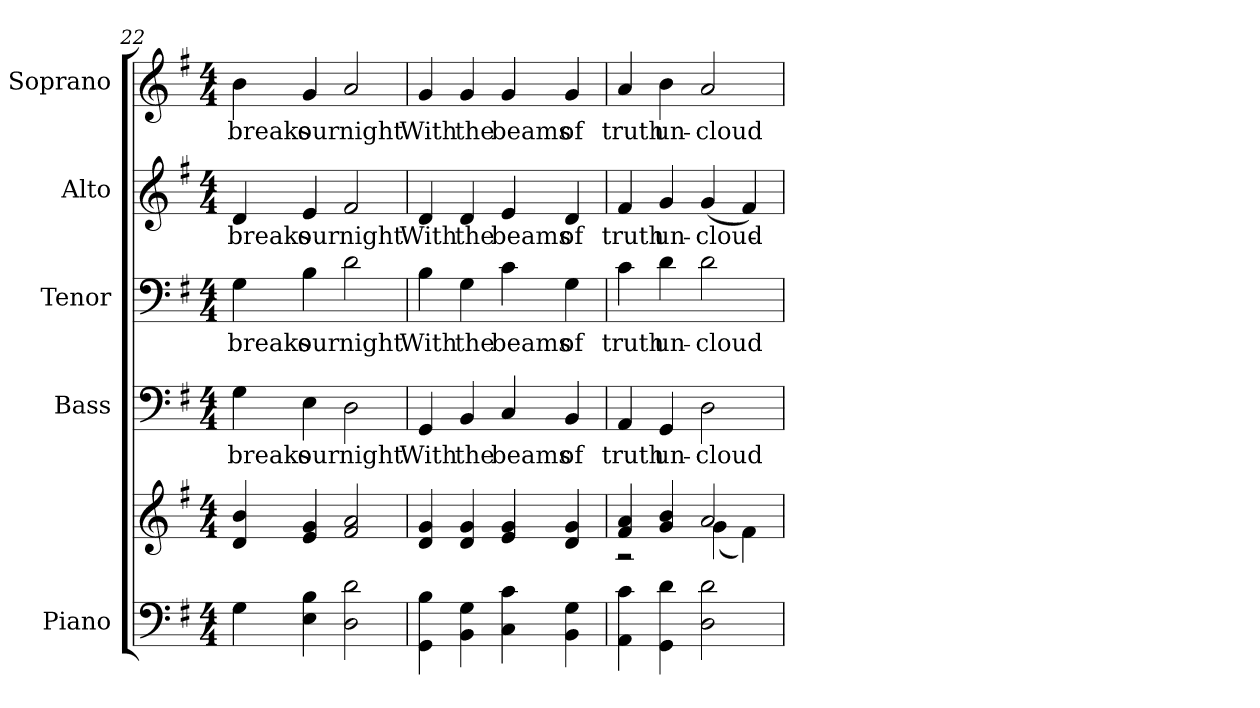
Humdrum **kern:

**kern	**kern	**kern	**text	**kern	**text	**kern	**text	**kern	**text
*part5	*part5	*part4	*part4	*part3	*part3	*part2	*part2	*part1	*part1
*staff6	*staff5	*staff4	*staff4	*staff3	*staff3	*staff2	*staff2	*staff1	*staff1
*I"Piano	*	*I"Bass	*	*I"Tenor	*	*I"Alto	*	*I"Soprano	*
*I'Pno.	*	*I'B.	*	*I'T.	*	*I'A.	*	*I'S.	*
!!LO:PB:g=z
*clefF4	*clefG2	*clefF4	*	*clefF4	*	*clefG2	*	*clefG2	*
*k[f#]	*k[f#]	*k[f#]	*	*k[f#]	*	*k[f#]	*	*k[f#]	*
*G:	*G:	*G:	*	*G:	*	*G:	*	*G:	*
*M4/4	*M4/4	*M4/4	*	*M4/4	*	*M4/4	*	*M4/4	*
=22	=22	=22	=22	=22	=22	=22	=22	=22	=22
!	!	!	!LO:LY:b:color=#000000	!	!	!	!	!	!
!	!	!	!	!	!LO:LY:b:color=#000000	!	!	!	!
!	!	!	!	!	!	!	!LO:LY:b:color=#000000	!	!
!	!	!	!	!	!	!	!	!	!LO:LY:b:color=#000000
4Gi\	4di/ 4bi	4Gi\	breaks	4Gi\	breaks	4di/	breaks	4bi\	breaks
!	!	!	!LO:LY:b:color=#000000	!	!	!	!	!	!
!	!	!	!	!	!LO:LY:b:color=#000000	!	!	!	!
!	!	!	!	!	!	!	!LO:LY:b:color=#000000	!	!
!	!	!	!	!	!	!	!	!	!LO:LY:b:color=#000000
4Ei\ 4Bi	4ei/ 4gi	4Ei\	our	4Bi\	our	4ei/	our	4gi/	our
!	!	!	!LO:LY:b:color=#000000	!	!	!	!	!	!
!	!	!	!	!	!LO:LY:b:color=#000000	!	!	!	!
!	!	!	!	!	!	!	!LO:LY:b:color=#000000	!	!
!	!	!	!	!	!	!	!	!	!LO:LY:b:color=#000000
2Di\ 2di	2f#i/ 2ai	2Di\	night	2di\	night	2f#i/	night	2ai/	night
=23	=23	=23	=23	=23	=23	=23	=23	=23	=23
!	!	!	!LO:LY:b:color=#000000	!	!	!	!	!	!
!	!	!	!	!	!LO:LY:b:color=#000000	!	!	!	!
!	!	!	!	!	!	!	!LO:LY:b:color=#000000	!	!
!	!	!	!	!	!	!	!	!	!LO:LY:b:color=#000000
4GGi\ 4Bi	4di/ 4gi	4GGi/	With	4Bi\	With	4di/	With	4gi/	With
!	!	!	!LO:LY:b:color=#000000	!	!	!	!	!	!
!	!	!	!	!	!LO:LY:b:color=#000000	!	!	!	!
!	!	!	!	!	!	!	!LO:LY:b:color=#000000	!	!
!	!	!	!	!	!	!	!	!	!LO:LY:b:color=#000000
4BBi\ 4Gi	4di/ 4gi	4BBi/	the	4Gi\	the	4di/	the	4gi/	the
!	!	!	!LO:LY:b:color=#000000	!	!	!	!	!	!
!	!	!	!	!	!LO:LY:b:color=#000000	!	!	!	!
!	!	!	!	!	!	!	!LO:LY:b:color=#000000	!	!
!	!	!	!	!	!	!	!	!	!LO:LY:b:color=#000000
4Ci\ 4ci	4ei/ 4gi	4Ci/	beams	4ci\	beams	4ei/	beams	4gi/	beams
!	!	!	!LO:LY:b:color=#000000	!	!	!	!	!	!
!	!	!	!	!	!LO:LY:b:color=#000000	!	!	!	!
!	!	!	!	!	!	!	!LO:LY:b:color=#000000	!	!
!	!	!	!	!	!	!	!	!	!LO:LY:b:color=#000000
4BBi\ 4Gi	4di/ 4gi	4BBi/	of	4Gi\	of	4di/	of	4gi/	of
!!LO:PB:g=z
=24	=24	=24	=24	=24	=24	=24	=24	=24	=24
*	*^	*	*	*	*	*	*	*	*
!	!	!	!	!LO:LY:b:color=#000000	!	!	!	!	!	!
!	!	!	!	!	!	!LO:LY:b:color=#000000	!	!	!	!
!	!	!	!	!	!	!	!	!LO:LY:b:color=#000000	!	!
!	!	!	!	!	!	!	!	!	!	!LO:LY:b:color=#000000
4AAi\ 4ci	4f#i/ 4ai	2r	4AAi/	truth	4ci\	truth	4f#i/	truth	4ai/	truth
!	!	!	!	!LO:LY:b:color=#000000	!	!	!	!	!	!
!	!	!	!	!	!	!LO:LY:b:color=#000000	!	!	!	!
!	!	!	!	!	!	!	!	!LO:LY:b:color=#000000	!	!
!	!	!	!	!	!	!	!	!	!	!LO:LY:b:color=#000000
4GGi\ 4di	4gi/ 4bi	.	4GGi/	un-	4di\	un-	4gi/	un-	4bi\	un-
!	!	!	!	!LO:LY:b:color=#000000	!	!	!	!	!	!
!	!	!	!	!	!	!LO:LY:b:color=#000000	!	!	!	!
!	!	!	!	!	!	!	!	!LO:LY:b:color=#000000	!	!
!	!	!	!	!	!	!	!	!	!	!LO:LY:b:color=#000000
2Di\ 2di	2ai/	(4gi\	2Di\	-cloud-	2di\	-cloud-	(4gi/	-cloud-	2ai/	-cloud-
.	.	4f#i\)	.	.	.	.	4f#i/)	.	.	.
*	*v	*v	*	*	*	*	*	*	*	*
=	=	=	=	=	=	=	=	=	=
*-	*-	*-	*-	*-	*-	*-	*-	*-	*-
